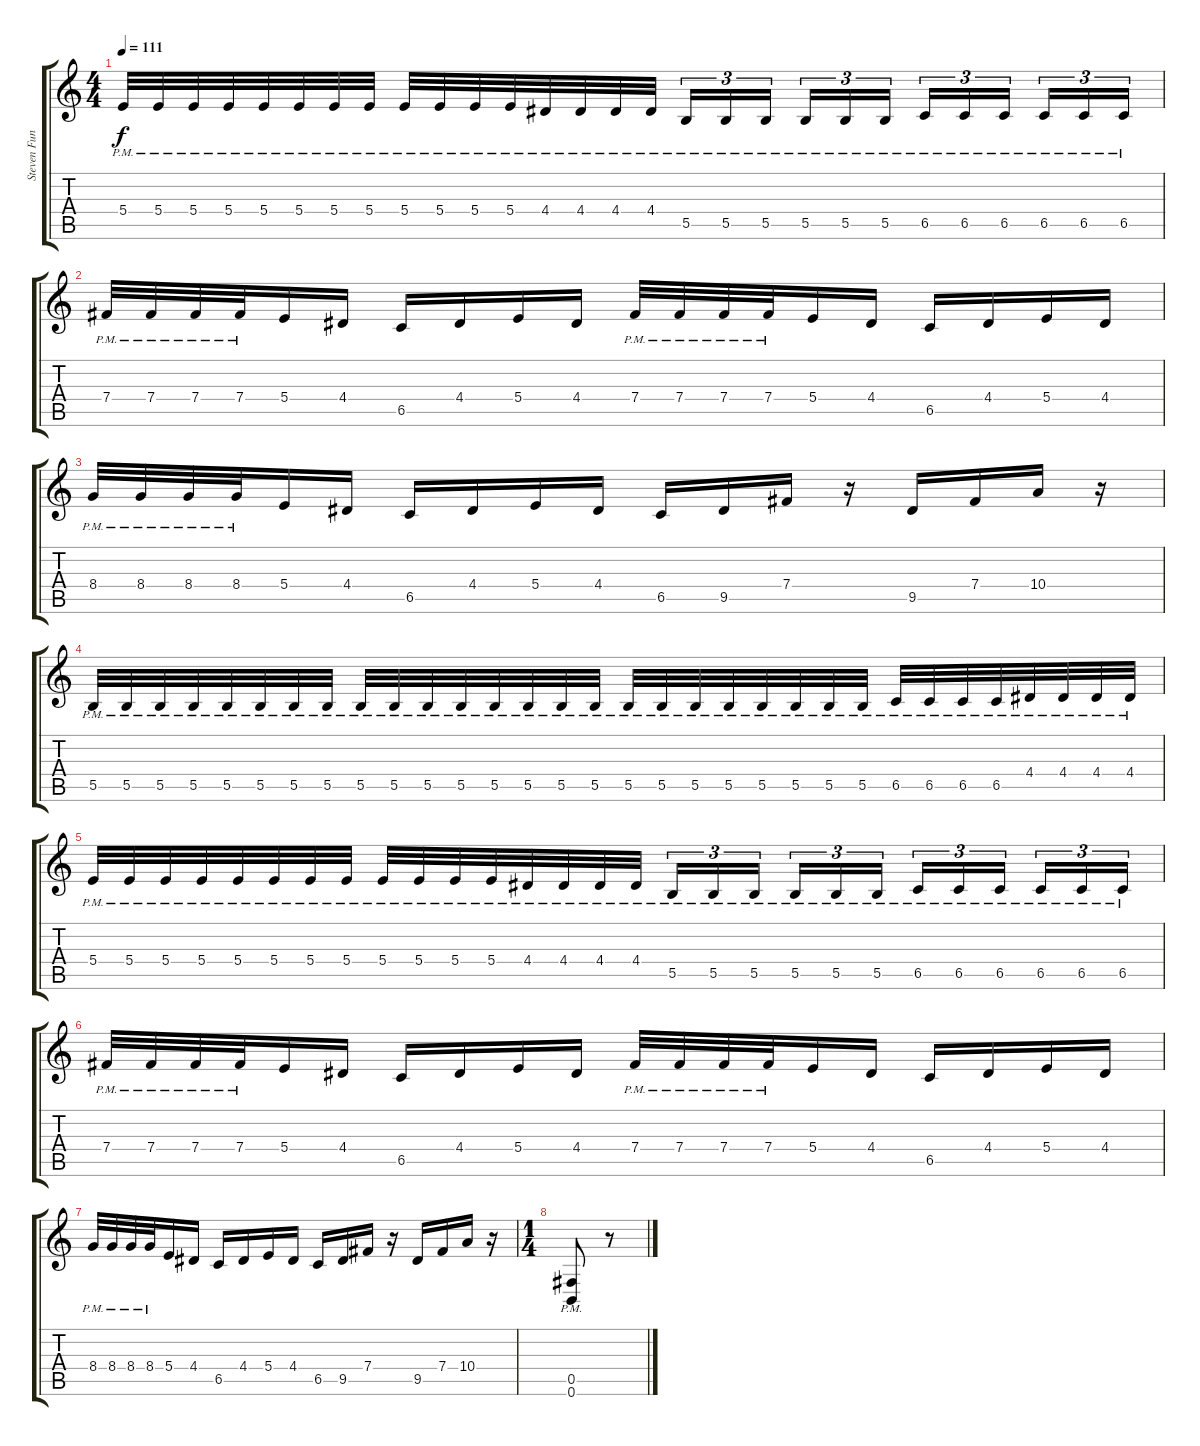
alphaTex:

\track ("Steven Funderburk rhythm" "Steven Fun") {instrument overdrivenguitar}
\staff {score tabs}
\tuning (Db4 Ab3 E3 B2 Gb2 B1) {hide}
\ts (4 4)
\tempo 111
\clef g2
\ks c
5.4{pm}.32{dy f} 5.4{pm}.32 5.4{pm}.32 5.4{pm}.32 5.4{pm}.32 5.4{pm}.32 5.4{pm}.32 5.4{pm}.32 5.4{pm}.32 5.4{pm}.32 5.4{pm}.32 5.4{pm}.32 4.4{pm}.32 4.4{pm}.32 4.4{pm}.32 4.4{pm}.32 5.5{pm}.16{tu (3 2)} 5.5{pm}.16{tu (3 2)} 5.5{pm}.16{tu (3 2) beam splitsecondary} 5.5{pm}.16{tu (3 2)} 5.5{pm}.16{tu (3 2)} 5.5{pm}.16{tu (3 2)} 6.5{pm}.16{tu (3 2)} 6.5{pm}.16{tu (3 2)} 6.5{pm}.16{tu (3 2) beam splitsecondary} 6.5{pm}.16{tu (3 2)} 6.5{pm}.16{tu (3 2)} 6.5{pm}.16{tu (3 2)} |
7.4{pm}.32 7.4{pm}.32 7.4{pm}.32 7.4{pm}.32 5.4.16 4.4.16 6.5.16 4.4.16 5.4.16 4.4.16 7.4{pm}.32 7.4{pm}.32 7.4{pm}.32 7.4{pm}.32 5.4.16 4.4.16 6.5.16 4.4.16 5.4.16 4.4.16 |
8.4{pm}.32 8.4{pm}.32 8.4{pm}.32 8.4{pm}.32 5.4.16 4.4.16 6.5.16 4.4.16 5.4.16 4.4.16 6.5.16 9.5.16 7.4.16 r.16 9.5.16 7.4.16 10.4.16 r.16 |
5.5{pm}.32 5.5{pm}.32 5.5{pm}.32 5.5{pm}.32 5.5{pm}.32 5.5{pm}.32 5.5{pm}.32 5.5{pm}.32 5.5{pm}.32 5.5{pm}.32 5.5{pm}.32 5.5{pm}.32 5.5{pm}.32 5.5{pm}.32 5.5{pm}.32 5.5{pm}.32 5.5{pm}.32 5.5{pm}.32 5.5{pm}.32 5.5{pm}.32 5.5{pm}.32 5.5{pm}.32 5.5{pm}.32 5.5{pm}.32 6.5{pm}.32 6.5{pm}.32 6.5{pm}.32 6.5{pm}.32 4.4{pm}.32 4.4{pm}.32 4.4{pm}.32 4.4{pm}.32 |
5.4{pm}.32 5.4{pm}.32 5.4{pm}.32 5.4{pm}.32 5.4{pm}.32 5.4{pm}.32 5.4{pm}.32 5.4{pm}.32 5.4{pm}.32 5.4{pm}.32 5.4{pm}.32 5.4{pm}.32 4.4{pm}.32 4.4{pm}.32 4.4{pm}.32 4.4{pm}.32 5.5{pm}.16{tu (3 2)} 5.5{pm}.16{tu (3 2)} 5.5{pm}.16{tu (3 2) beam splitsecondary} 5.5{pm}.16{tu (3 2)} 5.5{pm}.16{tu (3 2)} 5.5{pm}.16{tu (3 2)} 6.5{pm}.16{tu (3 2)} 6.5{pm}.16{tu (3 2)} 6.5{pm}.16{tu (3 2) beam splitsecondary} 6.5{pm}.16{tu (3 2)} 6.5{pm}.16{tu (3 2)} 6.5{pm}.16{tu (3 2)} |
7.4{pm}.32 7.4{pm}.32 7.4{pm}.32 7.4{pm}.32 5.4.16 4.4.16 6.5.16 4.4.16 5.4.16 4.4.16 7.4{pm}.32 7.4{pm}.32 7.4{pm}.32 7.4{pm}.32 5.4.16 4.4.16 6.5.16 4.4.16 5.4.16 4.4.16 |
8.4{pm}.32 8.4{pm}.32 8.4{pm}.32 8.4{pm}.32 5.4.16 4.4.16 6.5.16 4.4.16 5.4.16 4.4.16 6.5.16 9.5.16 7.4.16 r.16 9.5.16 7.4.16 10.4.16 r.16 |
\ts (1 4)
(0.5{pm} 0.6{pm}).8 r.8
